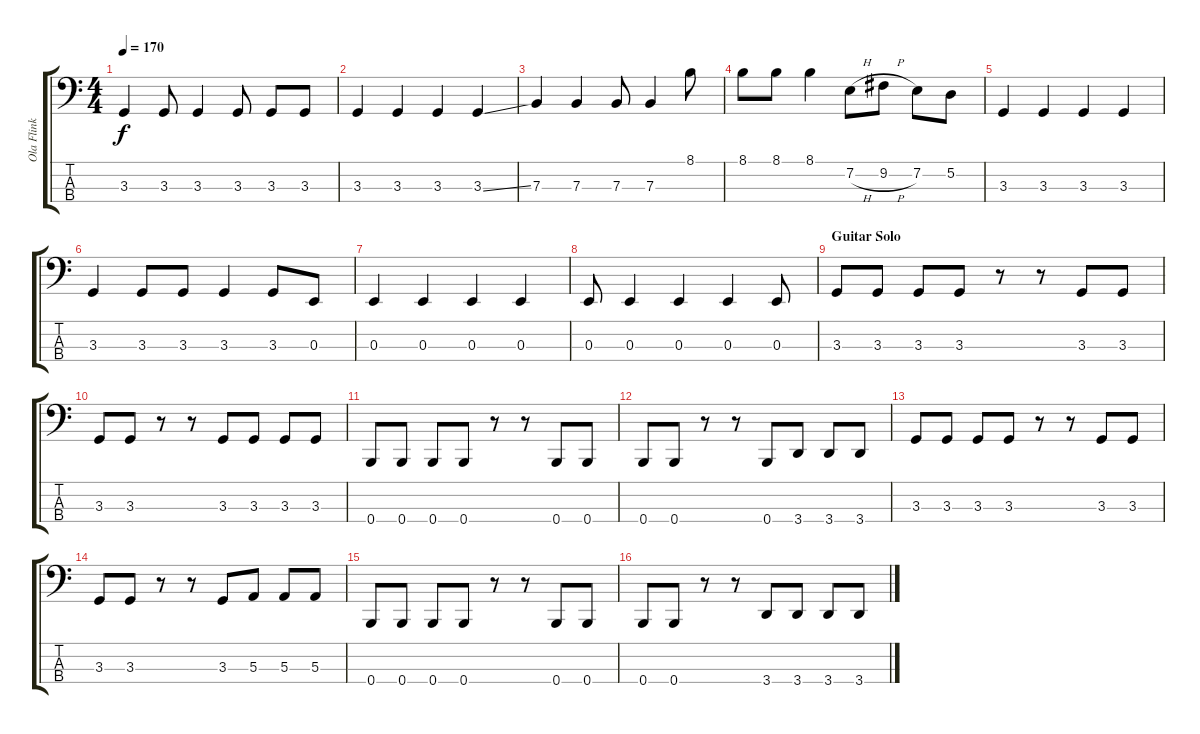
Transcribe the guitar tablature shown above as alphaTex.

\track ("Ola Flink -Bass-" "Ola Flink ") {instrument electricbasspick}
\staff {score tabs}
\tuning (Eb2 A1 E1 B0) {hide}
\ts (4 4)
\tempo 170
\clef f4
\ks c
3.3.4{dy f} 3.3.8 3.3.4 3.3.8 3.3.8 3.3.8 |
3.3.4 3.3.4 3.3.4 3.3{ss}.4 |
7.3.4 7.3.4 7.3.8 7.3.4 8.1.8 |
8.1.8 8.1.8 8.1.4 7.2{h}.8 9.2{h}.8 7.2.8 5.2.8 |
3.3.4 3.3.4 3.3.4 3.3.4 |
3.3.4 3.3.8 3.3.8 3.3.4 3.3.8 0.3.8 |
0.3.4 0.3.4 0.3.4 0.3.4 |
0.3.8 0.3.4 0.3.4 0.3.4 0.3.8 |
\section ("" "Guitar Solo")
3.3.8 3.3.8 3.3.8 3.3.8 r.8 r.8 3.3.8 3.3.8 |
3.3.8 3.3.8 r.8 r.8 3.3.8 3.3.8 3.3.8 3.3.8 |
0.4.8 0.4.8 0.4.8 0.4.8 r.8 r.8 0.4.8 0.4.8 |
0.4.8 0.4.8 r.8 r.8 0.4.8 3.4.8 3.4.8 3.4.8 |
3.3.8 3.3.8 3.3.8 3.3.8 r.8 r.8 3.3.8 3.3.8 |
3.3.8 3.3.8 r.8 r.8 3.3.8 5.3.8 5.3.8 5.3.8 |
0.4.8 0.4.8 0.4.8 0.4.8 r.8 r.8 0.4.8 0.4.8 |
0.4.8 0.4.8 r.8 r.8 3.4.8 3.4.8 3.4.8 3.4.8
